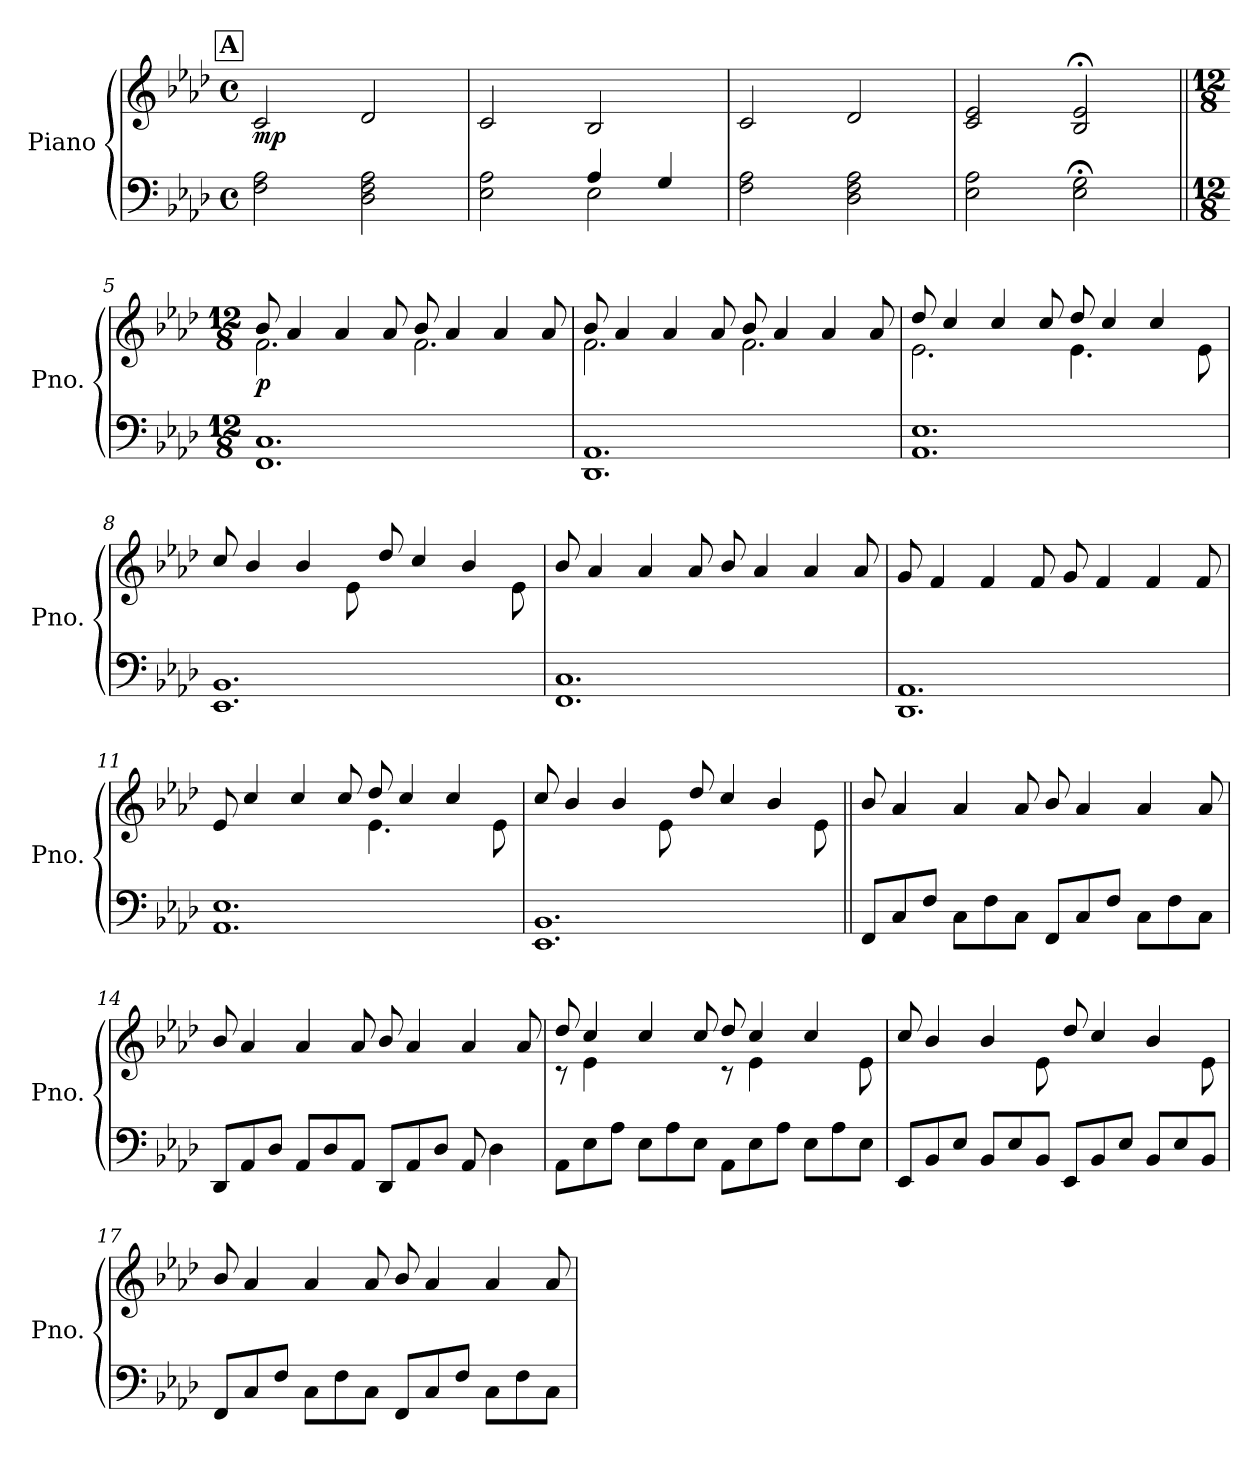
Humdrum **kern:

**kern	**kern	**dynam
*part1	*part1	*part1
*staff2	*staff1	*staff1/2
*I"Piano	*	*
*I'Pno.	*	*
*clefF4	*clefG2	*
*k[b-e-a-d-]	*k[b-e-a-d-]	*
*M4/4	*M4/4	*
*met(c)	*met(c)	*
*MM40	*MM40	*
!!LO:REH:place=s1:a:B:fs=14:t=A
=1	=1	=1
!	!	!LO:DY:b
2F\ 2A-\	2c/	mp
2D-\ 2F\ 2A-\	2d-/	.
=2	=2	=2
*^	*	*
2ryy	2E-\ 2A-\	2c/	.
4A-/	2E-\	2B-/	.
4G/	.	.	.
*v	*v	*	*
=3	=3	=3
2F\ 2A-\	2c/	.
2D-\ 2F\ 2A-\	2d-/	.
=4	=4	=4
2E-\ 2A-\	2c/ 2e-/	.
2E-\;< 2G\;<	2B-/;< 2e-/;<	.
=5||	=5||	=5||
!!LO:REH:place=s1:a:B:fs=14:t=B1
*M12/8	*M12/8	*
*	*MM117	*
*	*^	*
!	!	!	!LO:DY:b
1.FF 1.C	8b-/	2.f\	p
.	4a-/	.	.
.	4a-/	.	.
.	8a-/	.	.
.	8b-/	2.f\	.
.	4a-/	.	.
.	4a-/	.	.
.	8a-/	.	.
!!LO:LB:g=z	!!
=6	=6	=6	=6
1.DD- 1.AA-	8b-/	2.f\	.
.	4a-/	.	.
.	4a-/	.	.
.	8a-/	.	.
.	8b-/	2.f\	.
.	4a-/	.	.
.	4a-/	.	.
.	8a-/	.	.
=7	=7	=7	=7
1.AA- 1.E-	8dd-/	2.e-\	.
.	4cc/	.	.
.	4cc/	.	.
.	8cc/	.	.
.	8dd-/	4.e-\	.
.	4cc/	.	.
.	4cc/	4ryy	.
.	8ryy	8e-\	.
!!LO:LB:g=z	!!
=8	=8	=8	=8
1.EE- 1.BB-	8cc/	8ryy	.
*	*v	*v	*
.	4b-/	.
.	4b-/	.
*	*^	*
.	8ryy	8e-\	.
.	8dd-/	8ryy	.
*	*v	*v	*
.	4cc/	.
.	4b-/	.
*	*^	*
.	8ryy	8e-\	.
*	*v	*v	*
=9	=9	=9
1.FF 1.C	8b-/	.
.	4a-/	.
.	4a-/	.
.	8a-/	.
.	8b-/	.
.	4a-/	.
.	4a-/	.
.	8a-/	.
=10	=10	=10
1.DD- 1.AA-	8g/	.
.	4f/	.
.	4f/	.
.	8f/	.
.	8g/	.
.	4f/	.
.	4f/	.
.	8f/	.
!!LO:LB:g=z
=11	=11	=11
*	*^	*
1.AA- 1.E-	8e-/	2.ryy	.
.	4cc/	.	.
.	4cc/	.	.
.	8cc/	.	.
.	8dd-/	4.e-\	.
.	4cc/	.	.
.	4cc/	4ryy	.
.	8ryy	8e-\	.
=12	=12	=12	=12
1.EE- 1.BB-	8cc/	8ryy	.
*	*v	*v	*
.	4b-/	.
.	4b-/	.
*	*^	*
.	8ryy	8e-\	.
.	8dd-/	8ryy	.
*	*v	*v	*
.	4cc/	.
.	4b-/	.
*	*^	*
.	8ryy	8e-\	.
*	*v	*v	*
=13||	=13||	=13||
!!LO:REH:place=s1:a:B:fs=14:t=B2
*	*MM120	*
8FF/L	8b-/	.
8C/	4a-/	.
8F/J	.	.
8C\L	4a-/	.
8F\	.	.
8C\J	8a-/	.
8FF/L	8b-/	.
8C/	4a-/	.
8F/J	.	.
8C\L	4a-/	.
8F\	.	.
8C\J	8a-/	.
!!LO:LB:g=z
=14	=14	=14
8DD-/L	8b-/	.
8AA-/	4a-/	.
8D-/J	.	.
8AA-/L	4a-/	.
8D-/	.	.
8AA-/J	8a-/	.
8DD-/L	8b-/	.
8AA-/	4a-/	.
8D-/J	.	.
8AA-/	4a-/	.
4D-\	.	.
.	8a-/	.
=15	=15	=15
*	*^	*
8AA-\L	8dd-/	8r	.
8E-\	4cc/	4e-\	.
8A-\J	.	.	.
8E-\L	4cc/	4.ryy	.
8A-\	.	.	.
8E-\J	8cc/	.	.
8AA-\L	8dd-/	8r	.
8E-\	4cc/	4e-\	.
8A-\J	.	.	.
8E-\L	4cc/	4ryy	.
8A-\	.	.	.
8E-\J	8ryy	8e-\	.
!!LO:PB:g=z	!!
=16	=16	=16	=16
8EE-/L	8cc/	8ryy	.
*	*v	*v	*
8BB-/	4b-/	.
8E-/J	.	.
8BB-/L	4b-/	.
8E-/	.	.
*	*^	*
8BB-/J	8ryy	8e-\	.
8EE-/L	8dd-/	8ryy	.
*	*v	*v	*
8BB-/	4cc/	.
8E-/J	.	.
8BB-/L	4b-/	.
8E-/	.	.
*	*^	*
8BB-/J	8ryy	8e-\	.
*	*v	*v	*
=17	=17	=17
8FF/L	8b-/	.
8C/	4a-/	.
8F/J	.	.
8C\L	4a-/	.
8F\	.	.
8C\J	8a-/	.
8FF/L	8b-/	.
8C/	4a-/	.
8F/J	.	.
8C\L	4a-/	.
8F\	.	.
8C\J	8a-/	.
=	=	=
*-	*-	*-
